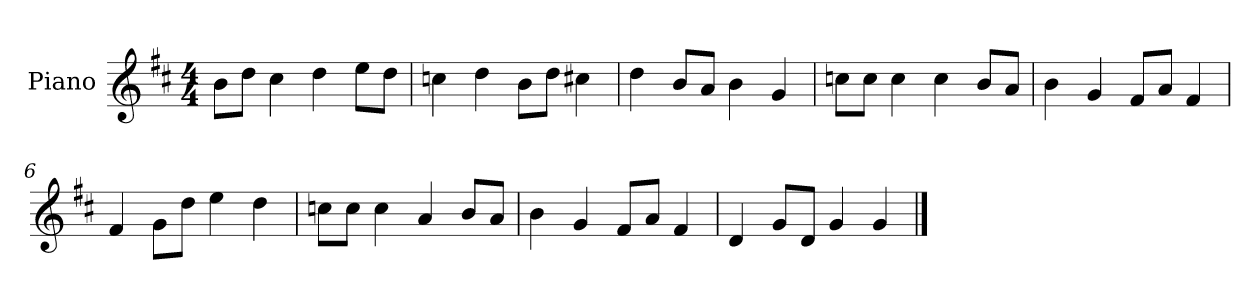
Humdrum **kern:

**kern
*part1
*staff1
*I"Piano
*I'P-no
*clefG2
*k[f#c#]
*M4/4
*MM90
=1
8b\L
8dd\J
4cc#\
4dd\
8ee\L
8dd\J
=2
4ccn\
4dd\
8b\L
8dd\J
4cc#X\
=3
4dd\
8b/L
8a/J
4b\
4g/
=4
8ccn\L
8cc\J
4cc\
4cc\
8b/L
8a/J
=5
4b\
4g/
8f#/L
8a/J
4f#/
=6
4f#/
8g\L
8dd\J
4ee\
4dd\
!!LO:LB:g=z
=7
8ccn\L
8cc\J
4cc\
4a/
8b/L
8a/J
=8
4b\
4g/
8f#/L
8a/J
4f#/
=9
4d/
8g/L
8d/J
4g/
4g/
==
*-
